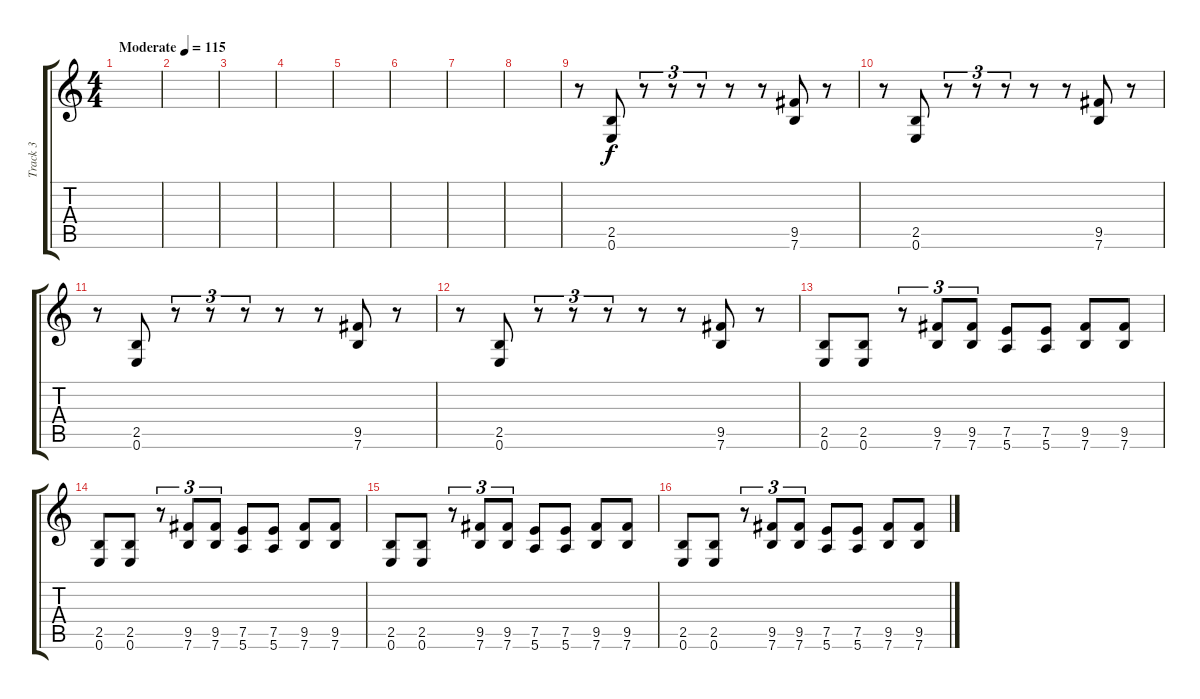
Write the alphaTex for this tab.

\track ("Track 3" "Track 3") {instrument distortionguitar}
\staff {score tabs}
\tuning (E4 B3 G3 D3 A2 E2) {hide}
\ts (4 4)
\tempo (115 "Moderate")
\clef g2
\ks c
|
|
|
|
|
|
|
|
r.8 (2.5 0.6).8 r.8{tu (3 2)} r.8{tu (3 2)} r.8{tu (3 2)} r.8 r.8 (9.5 7.6).8 r.8 |
r.8 (2.5 0.6).8 r.8{tu (3 2)} r.8{tu (3 2)} r.8{tu (3 2)} r.8 r.8 (9.5 7.6).8 r.8 |
r.8 (2.5 0.6).8 r.8{tu (3 2)} r.8{tu (3 2)} r.8{tu (3 2)} r.8 r.8 (9.5 7.6).8 r.8 |
r.8 (2.5 0.6).8 r.8{tu (3 2)} r.8{tu (3 2)} r.8{tu (3 2)} r.8 r.8 (9.5 7.6).8 r.8 |
(2.5 0.6).8 (2.5 0.6).8 r.8{tu (3 2)} (9.5 7.6).8{tu (3 2)} (9.5 7.6).8{tu (3 2)} (7.5 5.6).8 (7.5 5.6).8 (9.5 7.6).8 (9.5 7.6).8 |
(2.5 0.6).8 (2.5 0.6).8 r.8{tu (3 2)} (9.5 7.6).8{tu (3 2)} (9.5 7.6).8{tu (3 2)} (7.5 5.6).8 (7.5 5.6).8 (9.5 7.6).8 (9.5 7.6).8 |
(2.5 0.6).8 (2.5 0.6).8 r.8{tu (3 2)} (9.5 7.6).8{tu (3 2)} (9.5 7.6).8{tu (3 2)} (7.5 5.6).8 (7.5 5.6).8 (9.5 7.6).8 (9.5 7.6).8 |
(2.5 0.6).8 (2.5 0.6).8 r.8{tu (3 2)} (9.5 7.6).8{tu (3 2)} (9.5 7.6).8{tu (3 2)} (7.5 5.6).8 (7.5 5.6).8 (9.5 7.6).8 (9.5 7.6).8
